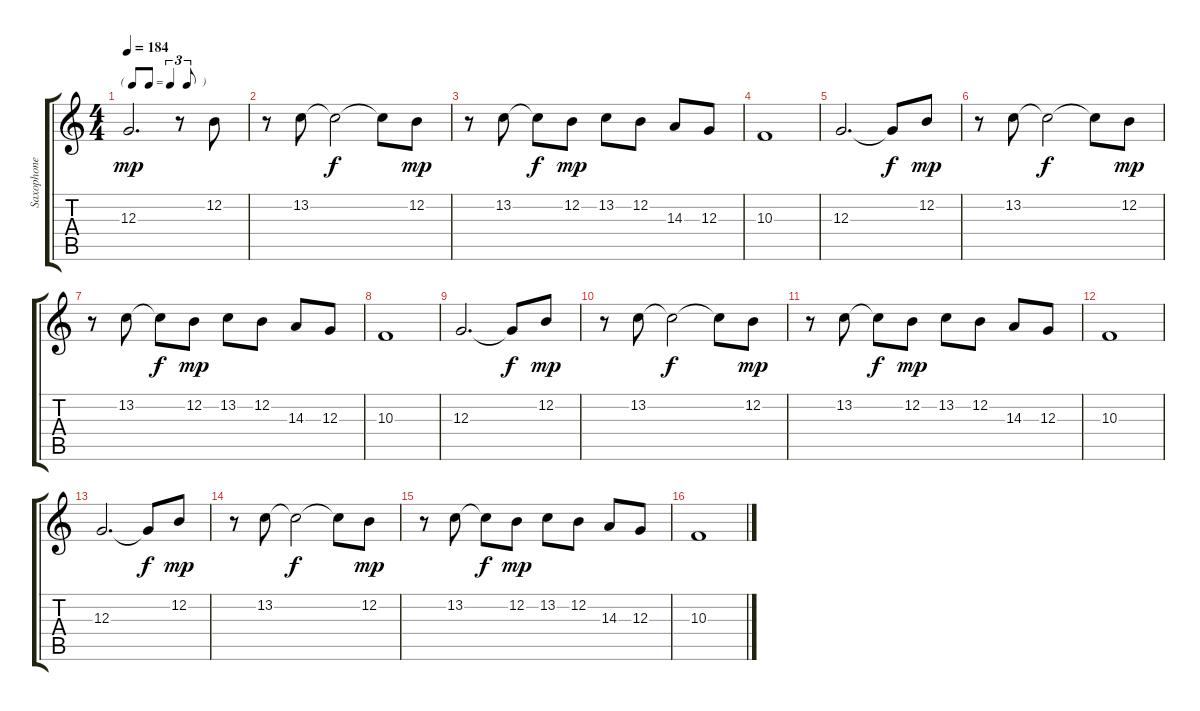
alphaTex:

\track ("Saxophone" "Saxophone") {instrument altosax}
\staff {score tabs}
\tuning (E4 B3 G3 D3 A2 E2) {hide}
\ts (4 4)
\tf triplet8th
\tempo 184
\clef g2
\ks c
12.3.2{d dy mp} r.8 12.2.8 |
r.8 13.2.8 13.2{t}.2{dy f} 13.2{t}.8 12.2.8{dy mp} |
r.8 13.2.8 13.2{t}.8{dy f} 12.2.8{dy mp} 13.2.8 12.2.8 14.3.8 12.3.8 |
10.3.1 |
12.3.2{d} 12.3{t}.8{dy f} 12.2.8{dy mp} |
r.8 13.2.8 13.2{t}.2{dy f} 13.2{t}.8 12.2.8{dy mp} |
r.8 13.2.8 13.2{t}.8{dy f} 12.2.8{dy mp} 13.2.8 12.2.8 14.3.8 12.3.8 |
10.3.1 |
12.3.2{d} 12.3{t}.8{dy f} 12.2.8{dy mp} |
r.8 13.2.8 13.2{t}.2{dy f} 13.2{t}.8 12.2.8{dy mp} |
r.8 13.2.8 13.2{t}.8{dy f} 12.2.8{dy mp} 13.2.8 12.2.8 14.3.8 12.3.8 |
10.3.1 |
12.3.2{d} 12.3{t}.8{dy f} 12.2.8{dy mp} |
r.8 13.2.8 13.2{t}.2{dy f} 13.2{t}.8 12.2.8{dy mp} |
r.8 13.2.8 13.2{t}.8{dy f} 12.2.8{dy mp} 13.2.8 12.2.8 14.3.8 12.3.8 |
10.3.1
